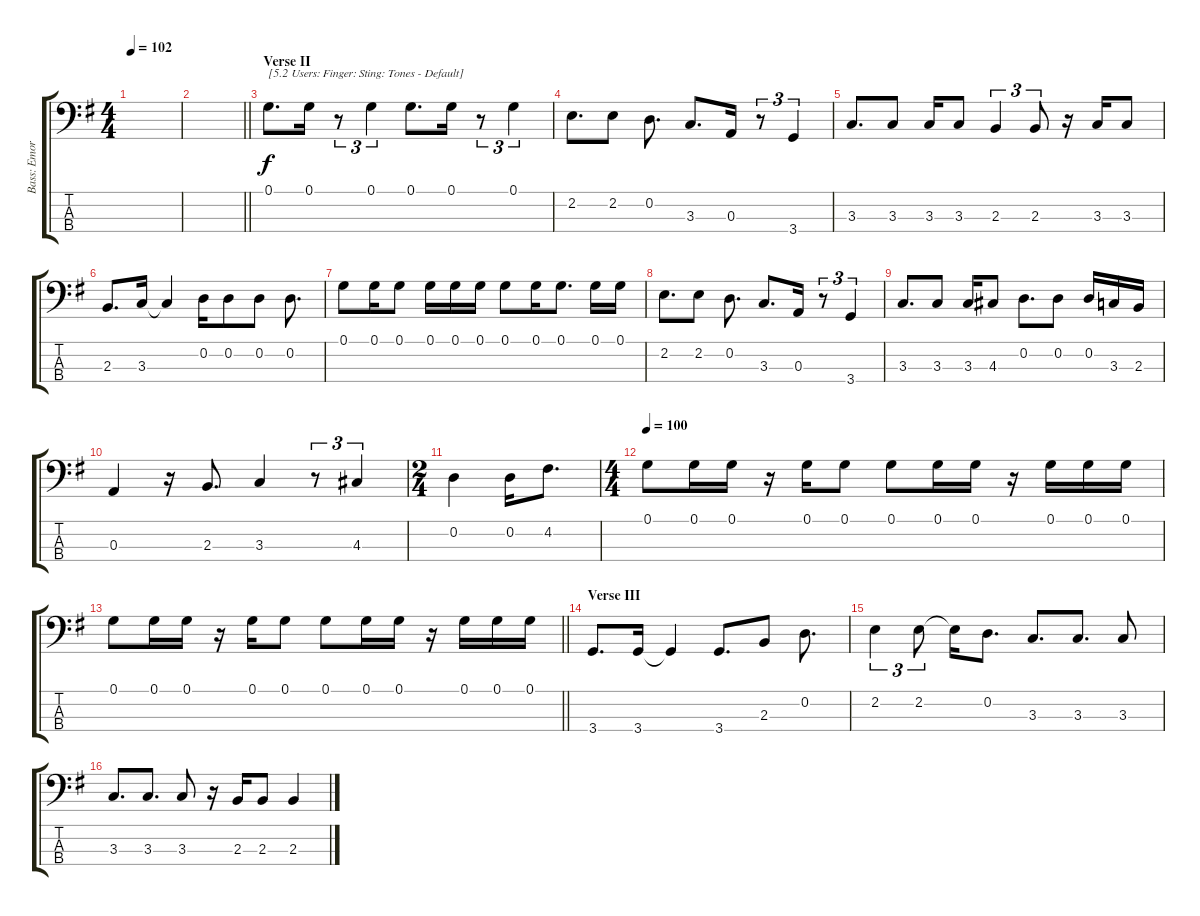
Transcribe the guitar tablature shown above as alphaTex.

\track ("Bass: Emory" "Bass: Emor") {instrument electricbassfinger}
\staff {score tabs}
\tuning (G2 D2 A1 E1) {hide}
\ts (4 4)
\tempo 102
\clef f4
\ks g
|
\barLineRight lightlight
|
\section ("" "Verse II")
0.1.8{d txt "[5.2 Users: Finger: Sting: Tones - Default]"} 0.1.16 r.8{tu (3 2)} 0.1.4{tu (3 2)} 0.1.8{d} 0.1.16 r.8{tu (3 2)} 0.1.4{tu (3 2)} |
2.2.8{d} 2.2.8 0.2.8{d} 3.3.8{d} 0.3.16 r.8{tu (3 2)} 3.4.4{tu (3 2)} |
3.3.8{d} 3.3.8 3.3.16 3.3.8 2.3.4{tu (3 2)} 2.3.8{tu (3 2)} r.16 3.3.16 3.3.8 |
2.3.8{d} 3.3.16 3.3{t}.4 0.2.16 0.2.8 0.2.8 0.2.8{d} |
0.1.8 0.1.16 0.1.8 0.1.16 0.1.16 0.1.16 0.1.8 0.1.16 0.1.8{d} 0.1.16 0.1.16 |
2.2.8{d} 2.2.8 0.2.8{d} 3.3.8{d} 0.3.16 r.8{tu (3 2)} 3.4.4{tu (3 2)} |
3.3.8{d} 3.3.8 3.3.16 4.3.8 0.2.8{d} 0.2.8 0.2.16 3.3.16 2.3.16 |
0.3.4 r.16 2.3.8{d} 3.3.4 r.8{tu (3 2)} 4.3.4{tu (3 2)} |
\ts (2 4)
0.2.4 0.2.16 4.2.8{d} |
\ts (4 4)
\tempo 100
0.1.8 0.1.16 0.1.16 r.16 0.1.16 0.1.8 0.1.8 0.1.16 0.1.16 r.16 0.1.16 0.1.16 0.1.16 |
\barLineRight lightlight
0.1.8 0.1.16 0.1.16 r.16 0.1.16 0.1.8 0.1.8 0.1.16 0.1.16 r.16 0.1.16 0.1.16 0.1.16 |
\section ("" "Verse III")
3.4.8{d} 3.4.16 3.4{t}.4 3.4.8{d} 2.3.8 0.2.8{d} |
2.2.4{tu (3 2)} 2.2.8{tu (3 2)} 2.2{t}.16 0.2.8{d} 3.3.8{d} 3.3.8{d} 3.3.8 |
3.3.8{d} 3.3.8{d} 3.3.8 r.16 2.3.16 2.3.8 2.3.4
